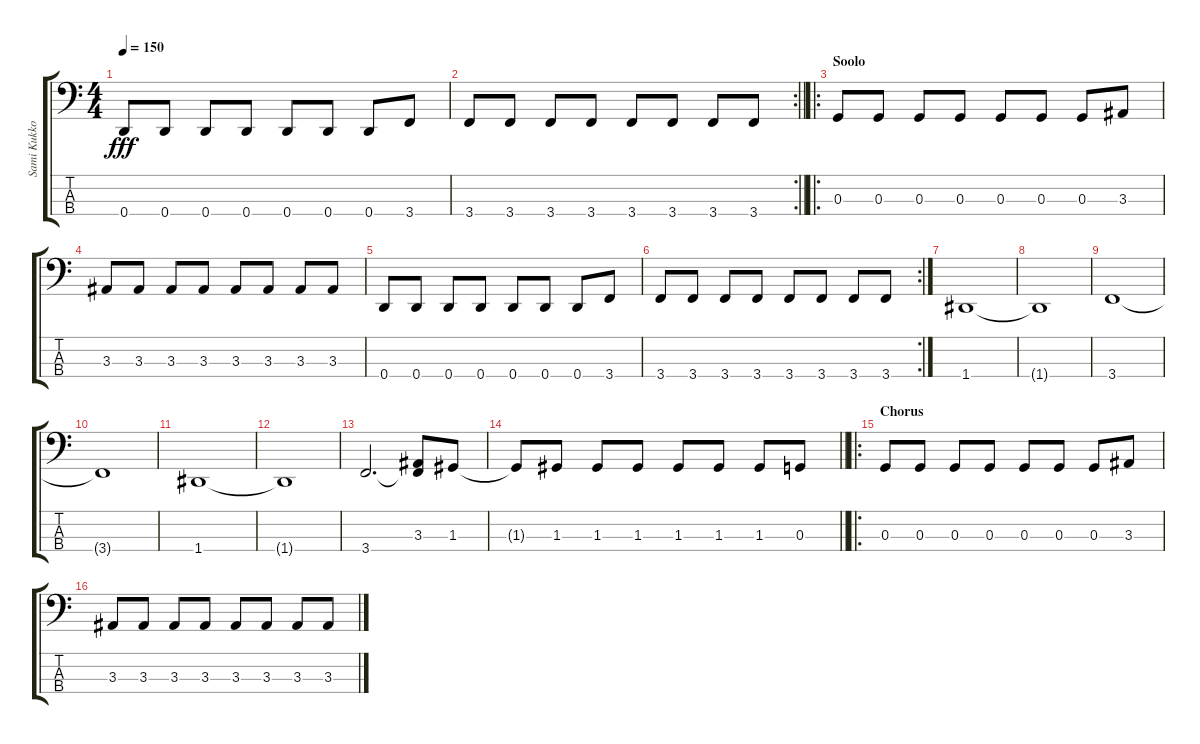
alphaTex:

\track ("Sami Kukkohovi" "Sami Kukko") {instrument electricbasspick}
\staff {score tabs}
\tuning (F2 C2 G1 D1) {hide}
\ts (4 4)
\tempo 150
\clef f4
\ks c
0.4.8{dy fff} 0.4.8 0.4.8 0.4.8 0.4.8 0.4.8 0.4.8 3.4.8 |
\rc 2
\barLineRight lightlight
3.4.8 3.4.8 3.4.8 3.4.8 3.4.8 3.4.8 3.4.8 3.4.8 |
\ro
\section ("" "Soolo")
0.3.8 0.3.8 0.3.8 0.3.8 0.3.8 0.3.8 0.3.8 3.3.8 |
3.3.8 3.3.8 3.3.8 3.3.8 3.3.8 3.3.8 3.3.8 3.3.8 |
0.4.8 0.4.8 0.4.8 0.4.8 0.4.8 0.4.8 0.4.8 3.4.8 |
\rc 2
3.4.8 3.4.8 3.4.8 3.4.8 3.4.8 3.4.8 3.4.8 3.4.8 |
1.4.1 |
1.4{t}.1 |
3.4.1 |
3.4{t}.1 |
1.4.1 |
1.4{t}.1 |
3.4.2{d} (3.3 3.4{t}).8 1.3.8 |
\barLineRight lightlight
1.3{t}.8 1.3.8 1.3.8 1.3.8 1.3.8 1.3.8 1.3.8 0.3.8 |
\ro
\section ("" "Chorus")
0.3.8 0.3.8 0.3.8 0.3.8 0.3.8 0.3.8 0.3.8 3.3.8 |
3.3.8 3.3.8 3.3.8 3.3.8 3.3.8 3.3.8 3.3.8 3.3.8
